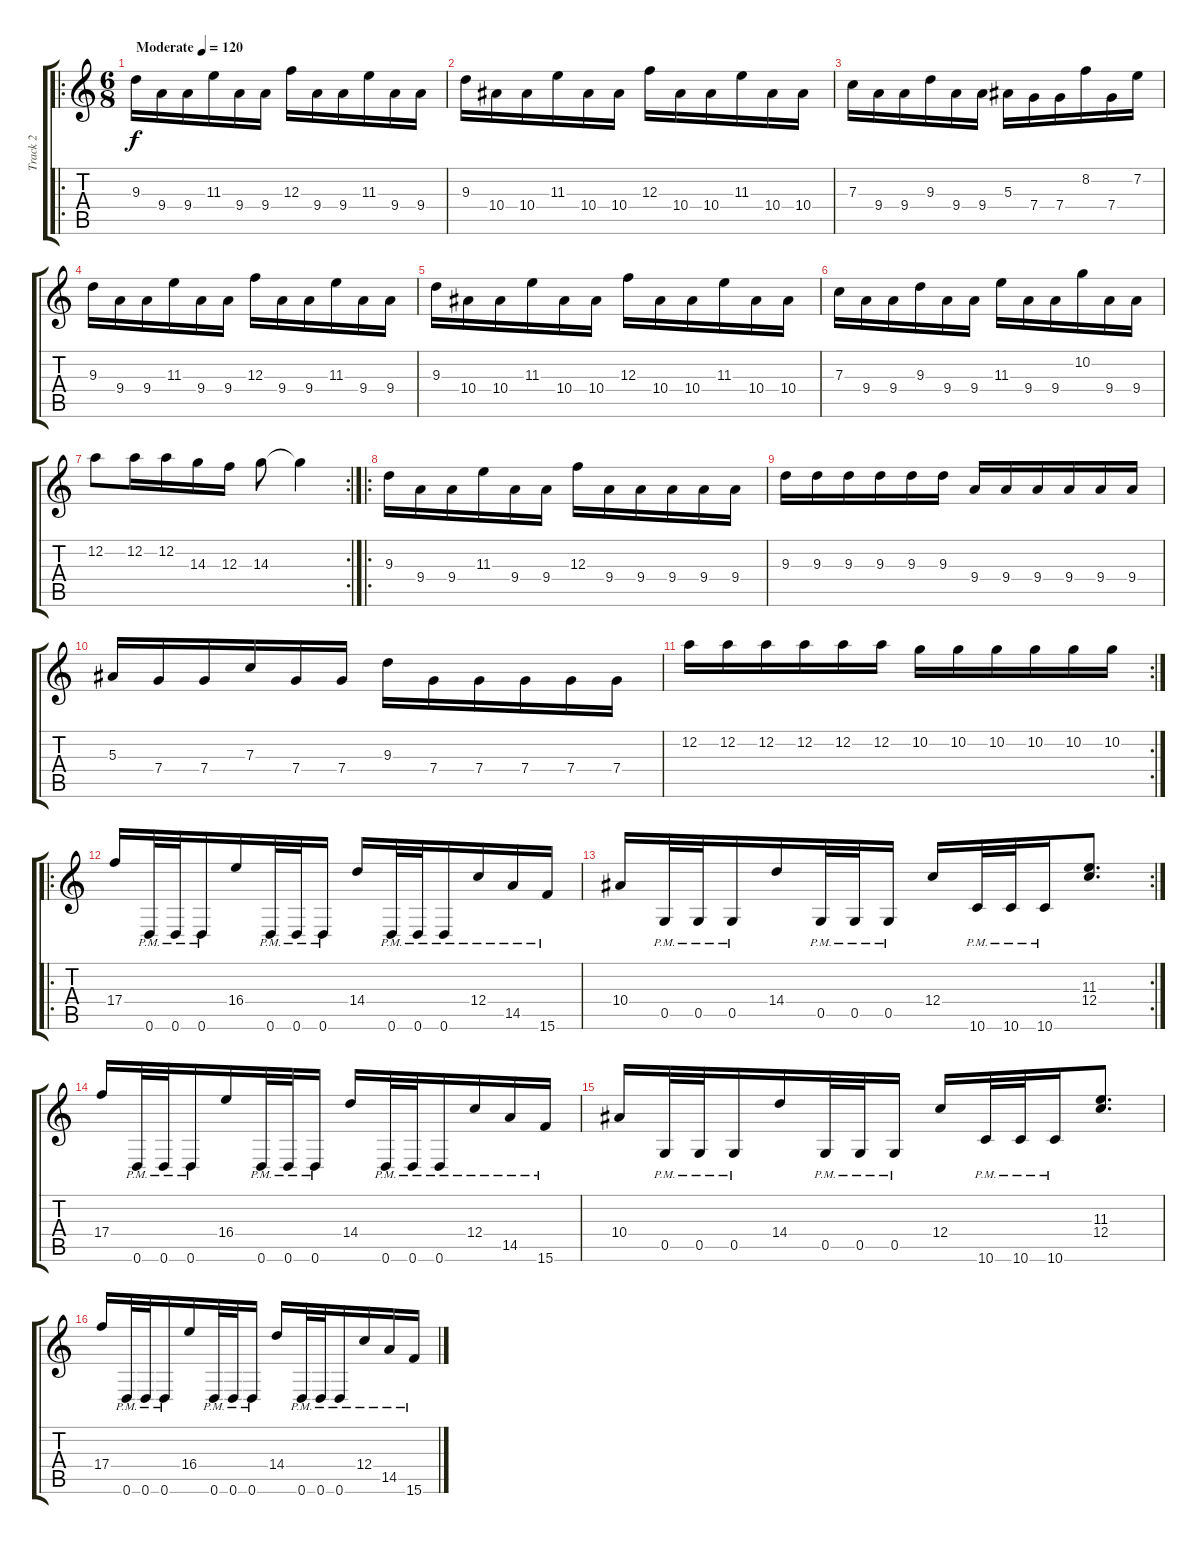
\track ("Track 2" "Track 2") {instrument distortionguitar}
\staff {score tabs}
\tuning (D4 A3 F3 C3 G2 D2) {hide}
\ro
\ts (6 8)
\tempo (120 "Moderate")
\clef g2
\ks c
9.3.16{dy f instrument distortionguitar} 9.4.16 9.4.16 11.3.16 9.4.16 9.4.16 12.3.16 9.4.16 9.4.16 11.3.16 9.4.16 9.4.16 |
9.3.16 10.4.16 10.4.16 11.3.16 10.4.16 10.4.16 12.3.16 10.4.16 10.4.16 11.3.16 10.4.16 10.4.16 |
7.3.16 9.4.16 9.4.16 9.3.16 9.4.16 9.4.16 5.3.16 7.4.16 7.4.16 8.2.16 7.4.16 7.2.16 |
9.3.16 9.4.16 9.4.16 11.3.16 9.4.16 9.4.16 12.3.16 9.4.16 9.4.16 11.3.16 9.4.16 9.4.16 |
9.3.16 10.4.16 10.4.16 11.3.16 10.4.16 10.4.16 12.3.16 10.4.16 10.4.16 11.3.16 10.4.16 10.4.16 |
7.3.16 9.4.16 9.4.16 9.3.16 9.4.16 9.4.16 11.3.16 9.4.16 9.4.16 10.2.16 9.4.16 9.4.16 |
\rc 2
12.2.8 12.2.16 12.2.16 14.3.16 12.3.16 14.3.8 14.3{t}.4 |
\ro
9.3.16 9.4.16 9.4.16 11.3.16 9.4.16 9.4.16 12.3.16 9.4.16 9.4.16 9.4.16 9.4.16 9.4.16 |
9.3.16 9.3.16 9.3.16 9.3.16 9.3.16 9.3.16 9.4.16 9.4.16 9.4.16 9.4.16 9.4.16 9.4.16 |
5.3.16 7.4.16 7.4.16 7.3.16 7.4.16 7.4.16 9.3.16 7.4.16 7.4.16 7.4.16 7.4.16 7.4.16 |
\rc 2
12.2.16 12.2.16 12.2.16 12.2.16 12.2.16 12.2.16 10.2.16 10.2.16 10.2.16 10.2.16 10.2.16 10.2.16 |
\ro
17.4.16 0.6{pm}.32 0.6{pm}.32 0.6{pm}.16 16.4.16 0.6{pm}.32 0.6{pm}.32 0.6{pm}.16 14.4.16 0.6{pm}.32 0.6{pm}.32 0.6{pm}.16 12.4{pm}.16 14.5{pm}.16 15.6{pm}.16 |
\rc 2
10.4.16 0.5{pm}.32 0.5{pm}.32 0.5{pm}.16 14.4.16 0.5{pm}.32 0.5{pm}.32 0.5{pm}.16 12.4.16 10.6{pm}.32 10.6{pm}.32 10.6{pm}.16 (11.3 12.4).8{d} |
17.4.16 0.6{pm}.32 0.6{pm}.32 0.6{pm}.16 16.4.16 0.6{pm}.32 0.6{pm}.32 0.6{pm}.16 14.4.16 0.6{pm}.32 0.6{pm}.32 0.6{pm}.16 12.4{pm}.16 14.5{pm}.16 15.6{pm}.16 |
10.4.16 0.5{pm}.32 0.5{pm}.32 0.5{pm}.16 14.4.16 0.5{pm}.32 0.5{pm}.32 0.5{pm}.16 12.4.16 10.6{pm}.32 10.6{pm}.32 10.6{pm}.16 (11.3 12.4).8{d} |
17.4.16 0.6{pm}.32 0.6{pm}.32 0.6{pm}.16 16.4.16 0.6{pm}.32 0.6{pm}.32 0.6{pm}.16 14.4.16 0.6{pm}.32 0.6{pm}.32 0.6{pm}.16 12.4{pm}.16 14.5{pm}.16 15.6{pm}.16
